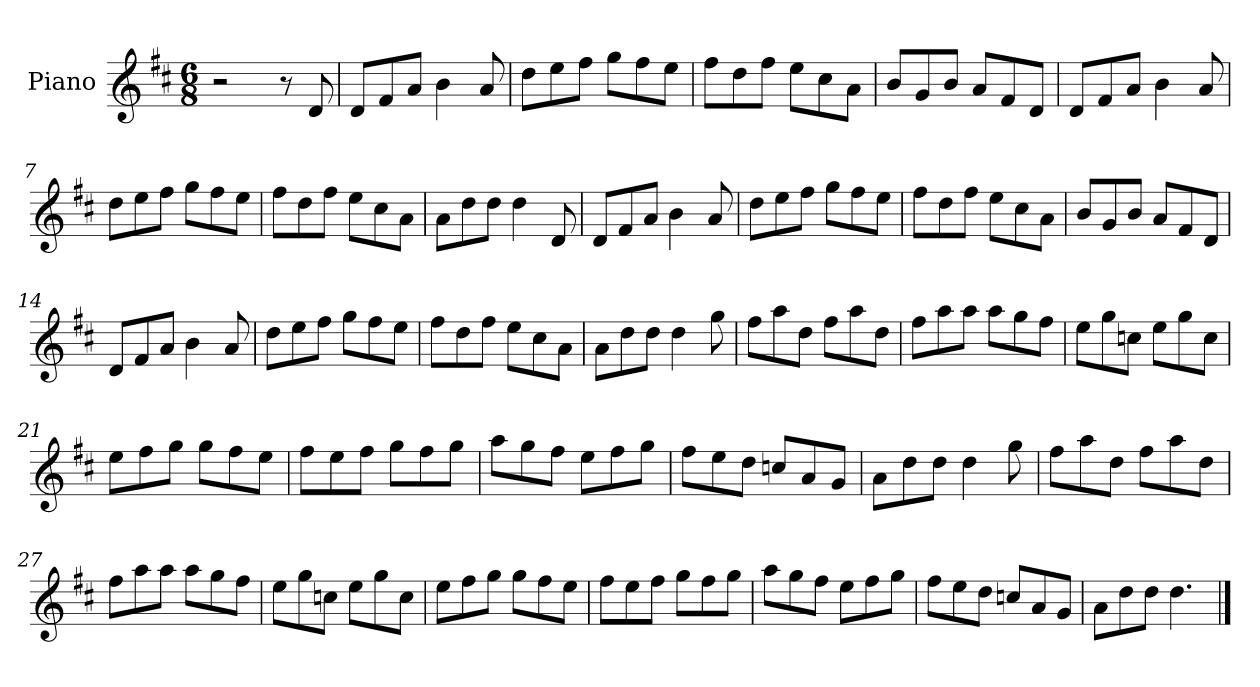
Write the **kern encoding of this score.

**kern
*part1
*staff1
*I"Piano
*I'Pno
*clefG2
*k[f#c#]
*M6/8
=1
2r
8r
8d/
=2
8d/L
8f#/
8a/J
4b\
8a/
=3
8dd\L
8ee\
8ff#\J
8gg\L
8ff#\
8ee\J
=4
8ff#\L
8dd\
8ff#\J
8ee\L
8cc#\
8a\J
=5
8b/L
8g/
8b/J
8a/L
8f#/
8d/J
=6
8d/L
8f#/
8a/J
4b\
8a/
=7
8dd\L
8ee\
8ff#\J
8gg\L
8ff#\
8ee\J
=8
8ff#\L
8dd\
8ff#\J
8ee\L
8cc#\
8a\J
=9
8a\L
8dd\
8dd\J
4dd\
8d/
=10
8d/L
8f#/
8a/J
4b\
8a/
=11
8dd\L
8ee\
8ff#\J
8gg\L
8ff#\
8ee\J
=12
8ff#\L
8dd\
8ff#\J
8ee\L
8cc#\
8a\J
=13
8b/L
8g/
8b/J
8a/L
8f#/
8d/J
=14
8d/L
8f#/
8a/J
4b\
8a/
=15
8dd\L
8ee\
8ff#\J
8gg\L
8ff#\
8ee\J
=16
8ff#\L
8dd\
8ff#\J
8ee\L
8cc#\
8a\J
=17
8a\L
8dd\
8dd\J
4dd\
8gg\
=18
8ff#\L
8aa\
8dd\J
8ff#\L
8aa\
8dd\J
=19
8ff#\L
8aa\
8aa\J
8aa\L
8gg\
8ff#\J
=20
8ee\L
8gg\
8ccn\J
8ee\L
8gg\
8cc\J
=21
8ee\L
8ff#\
8gg\J
8gg\L
8ff#\
8ee\J
=22
8ff#\L
8ee\
8ff#\J
8gg\L
8ff#\
8gg\J
=23
8aa\L
8gg\
8ff#\J
8ee\L
8ff#\
8gg\J
=24
8ff#\L
8ee\
8dd\J
8ccn/L
8a/
8g/J
=25
8a\L
8dd\
8dd\J
4dd\
8gg\
=26
8ff#\L
8aa\
8dd\J
8ff#\L
8aa\
8dd\J
=27
8ff#\L
8aa\
8aa\J
8aa\L
8gg\
8ff#\J
=28
8ee\L
8gg\
8ccn\J
8ee\L
8gg\
8cc\J
=29
8ee\L
8ff#\
8gg\J
8gg\L
8ff#\
8ee\J
=30
8ff#\L
8ee\
8ff#\J
8gg\L
8ff#\
8gg\J
=31
8aa\L
8gg\
8ff#\J
8ee\L
8ff#\
8gg\J
=32
8ff#\L
8ee\
8dd\J
8ccn/L
8a/
8g/J
=33
8a\L
8dd\
8dd\J
4.dd\
==
*-
